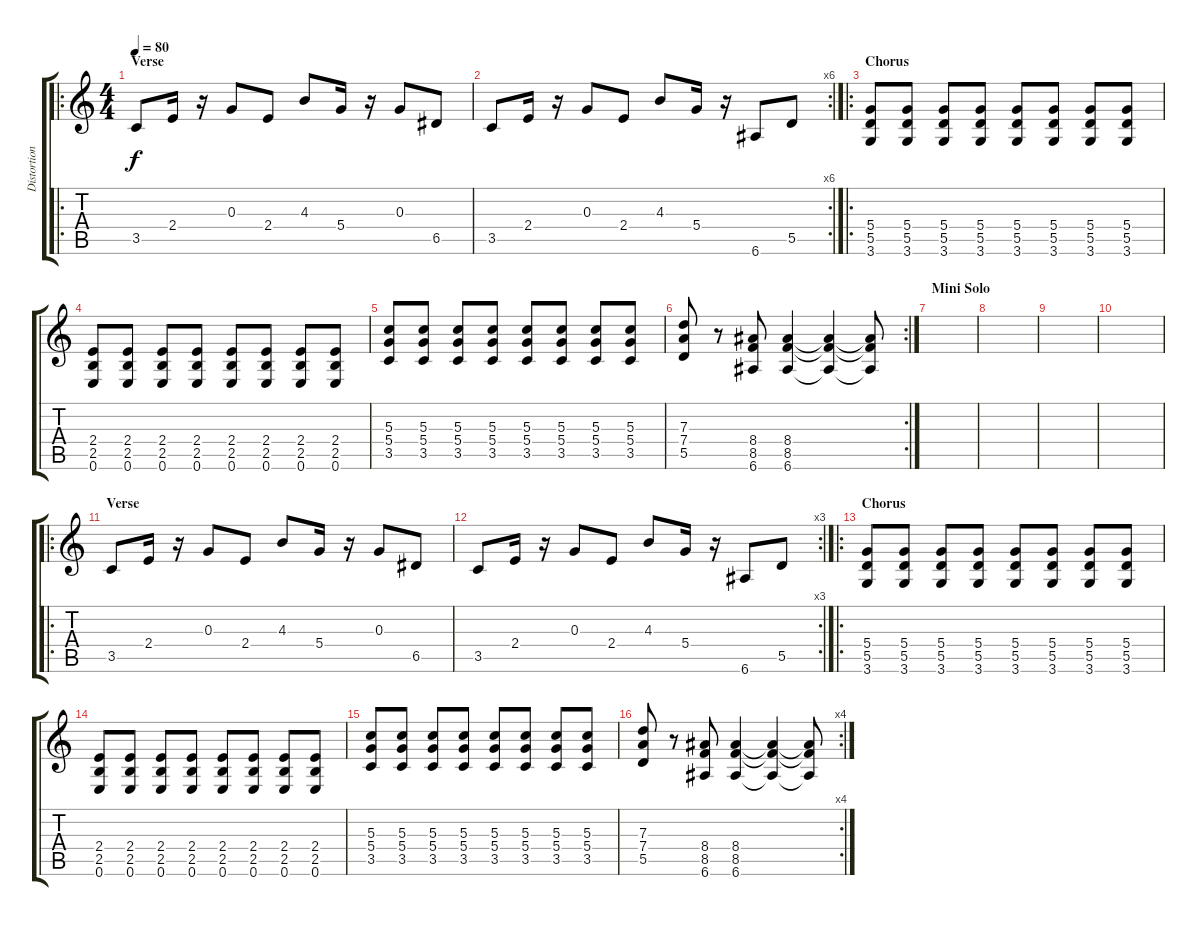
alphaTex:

\track ("Distortion Guitar" "Distortion") {instrument overdrivenguitar}
\staff {score tabs}
\tuning (E4 B3 G3 D3 A2 E2) {hide}
\ro
\ts (4 4)
\section ("" "Verse")
\tempo 80
\clef g2
\ks c
3.5.8{dy f volume 11 instrument overdrivenguitar} 2.4.16 r.16 0.3.8 2.4.8 4.3.8 5.4.16 r.16 0.3.8 6.5.8 |
\rc 6
3.5.8 2.4.16 r.16 0.3.8 2.4.8 4.3.8 5.4.16 r.16 6.6.8 5.5.8 |
\ro
\section ("" "Chorus")
(5.4 5.5 3.6).8{volume 16} (5.4 5.5 3.6).8 (5.4 5.5 3.6).8 (5.4 5.5 3.6).8 (5.4 5.5 3.6).8 (5.4 5.5 3.6).8 (5.4 5.5 3.6).8 (5.4 5.5 3.6).8 |
(2.4 2.5 0.6).8 (2.4 2.5 0.6).8 (2.4 2.5 0.6).8 (2.4 2.5 0.6).8 (2.4 2.5 0.6).8 (2.4 2.5 0.6).8 (2.4 2.5 0.6).8 (2.4 2.5 0.6).8 |
(5.3 5.4 3.5).8 (5.3 5.4 3.5).8 (5.3 5.4 3.5).8 (5.3 5.4 3.5).8 (5.3 5.4 3.5).8 (5.3 5.4 3.5).8 (5.3 5.4 3.5).8 (5.3 5.4 3.5).8 |
\rc 2
(7.3 7.4 5.5).8 r.8 (8.4 8.5 6.6).8 (8.4 8.5 6.6).4 (8.4{t} 8.5{t} 6.6{t}).4 (8.4{t} 8.5{t} 6.6{t}).8 |
\section ("" "Mini Solo")
|
|
|
|
\ro
\section ("" "Verse")
3.5.8{volume 11} 2.4.16 r.16 0.3.8 2.4.8 4.3.8 5.4.16 r.16 0.3.8 6.5.8 |
\rc 3
3.5.8 2.4.16 r.16 0.3.8 2.4.8 4.3.8 5.4.16 r.16 6.6.8 5.5.8 |
\ro
\section ("" "Chorus")
(5.4 5.5 3.6).8{volume 16} (5.4 5.5 3.6).8 (5.4 5.5 3.6).8 (5.4 5.5 3.6).8 (5.4 5.5 3.6).8 (5.4 5.5 3.6).8 (5.4 5.5 3.6).8 (5.4 5.5 3.6).8 |
(2.4 2.5 0.6).8 (2.4 2.5 0.6).8 (2.4 2.5 0.6).8 (2.4 2.5 0.6).8 (2.4 2.5 0.6).8 (2.4 2.5 0.6).8 (2.4 2.5 0.6).8 (2.4 2.5 0.6).8 |
(5.3 5.4 3.5).8 (5.3 5.4 3.5).8 (5.3 5.4 3.5).8 (5.3 5.4 3.5).8 (5.3 5.4 3.5).8 (5.3 5.4 3.5).8 (5.3 5.4 3.5).8 (5.3 5.4 3.5).8 |
\rc 4
(7.3 7.4 5.5).8 r.8 (8.4 8.5 6.6).8 (8.4 8.5 6.6).4 (8.4{t} 8.5{t} 6.6{t}).4 (8.4{t} 8.5{t} 6.6{t}).8
